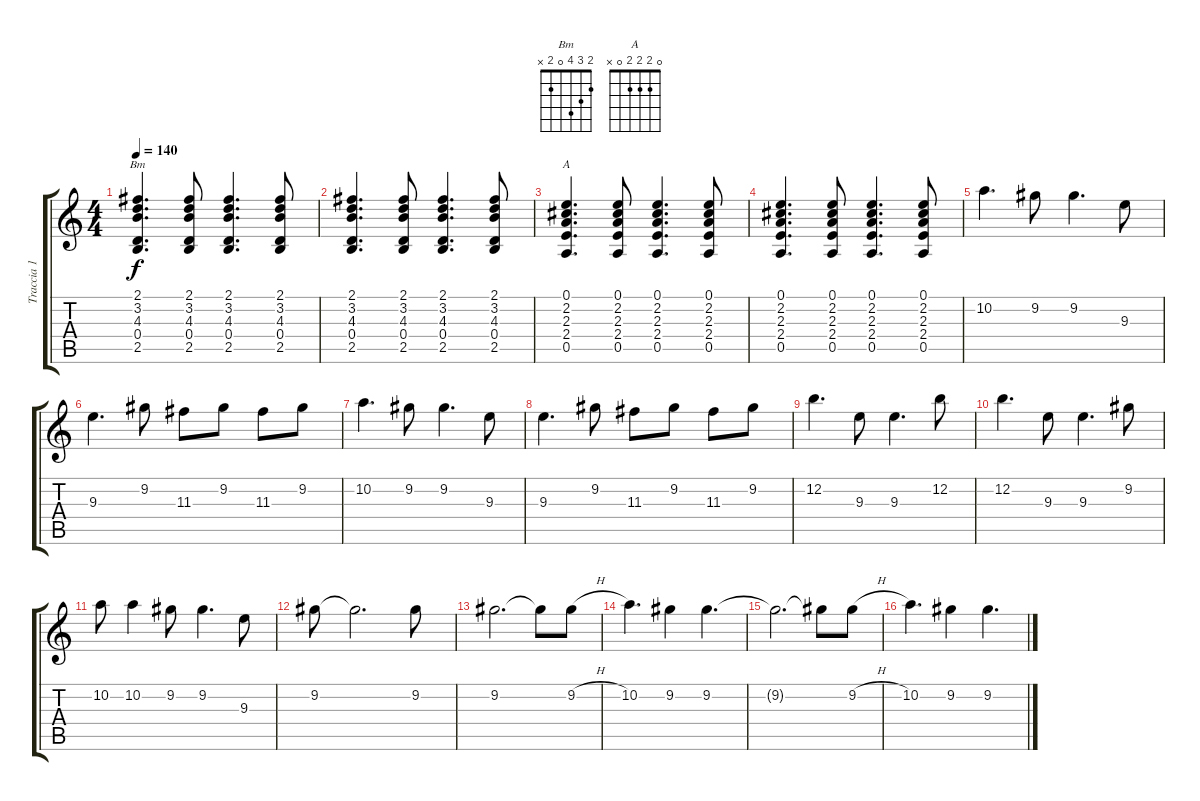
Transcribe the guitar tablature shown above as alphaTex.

\track ("Traccia 1" "Traccia 1") {instrument overdrivenguitar}
\staff {score tabs}
\tuning (E4 B3 G3 D3 A2 E2) {hide}
\chord ("Bm" 2 3 4 0 2 x)
\chord ("A" 0 2 2 2 0 x)
\ts (4 4)
\tempo 140
\clef g2
\ks c
(2.1 3.2 4.3 0.4 2.5).4{d ch "Bm" dy f} (2.1 3.2 4.3 0.4 2.5).8 (2.1 3.2 4.3 0.4 2.5).4{d} (2.1 3.2 4.3 0.4 2.5).8 |
(2.1 3.2 4.3 0.4 2.5).4{d} (2.1 3.2 4.3 0.4 2.5).8 (2.1 3.2 4.3 0.4 2.5).4{d} (2.1 3.2 4.3 0.4 2.5).8 |
(0.1 2.2 2.3 2.4 0.5).4{d ch "A"} (0.1 2.2 2.3 2.4 0.5).8 (0.1 2.2 2.3 2.4 0.5).4{d} (0.1 2.2 2.3 2.4 0.5).8 |
(0.1 2.2 2.3 2.4 0.5).4{d} (0.1 2.2 2.3 2.4 0.5).8 (0.1 2.2 2.3 2.4 0.5).4{d} (0.1 2.2 2.3 2.4 0.5).8 |
10.2.4{d} 9.2.8 9.2.4{d} 9.3.8 |
9.3.4{d} 9.2.8 11.3.8 9.2.8 11.3.8 9.2.8 |
10.2.4{d} 9.2.8 9.2.4{d} 9.3.8 |
9.3.4{d} 9.2.8 11.3.8 9.2.8 11.3.8 9.2.8 |
12.2.4{d} 9.3.8 9.3.4{d} 12.2.8 |
12.2.4{d} 9.3.8 9.3.4{d} 9.2.8 |
10.2.8 10.2.4 9.2.8 9.2.4{d} 9.3.8 |
9.2.8 9.2{t}.2{d} 9.2.8 |
9.2.2{d} 9.2{t}.8 9.2{h}.8 |
10.2.4{d} 9.2.4 9.2.4{d} |
9.2{t}.2{d} 9.2{t}.8 9.2{h}.8 |
10.2.4{d} 9.2.4 9.2.4{d}
